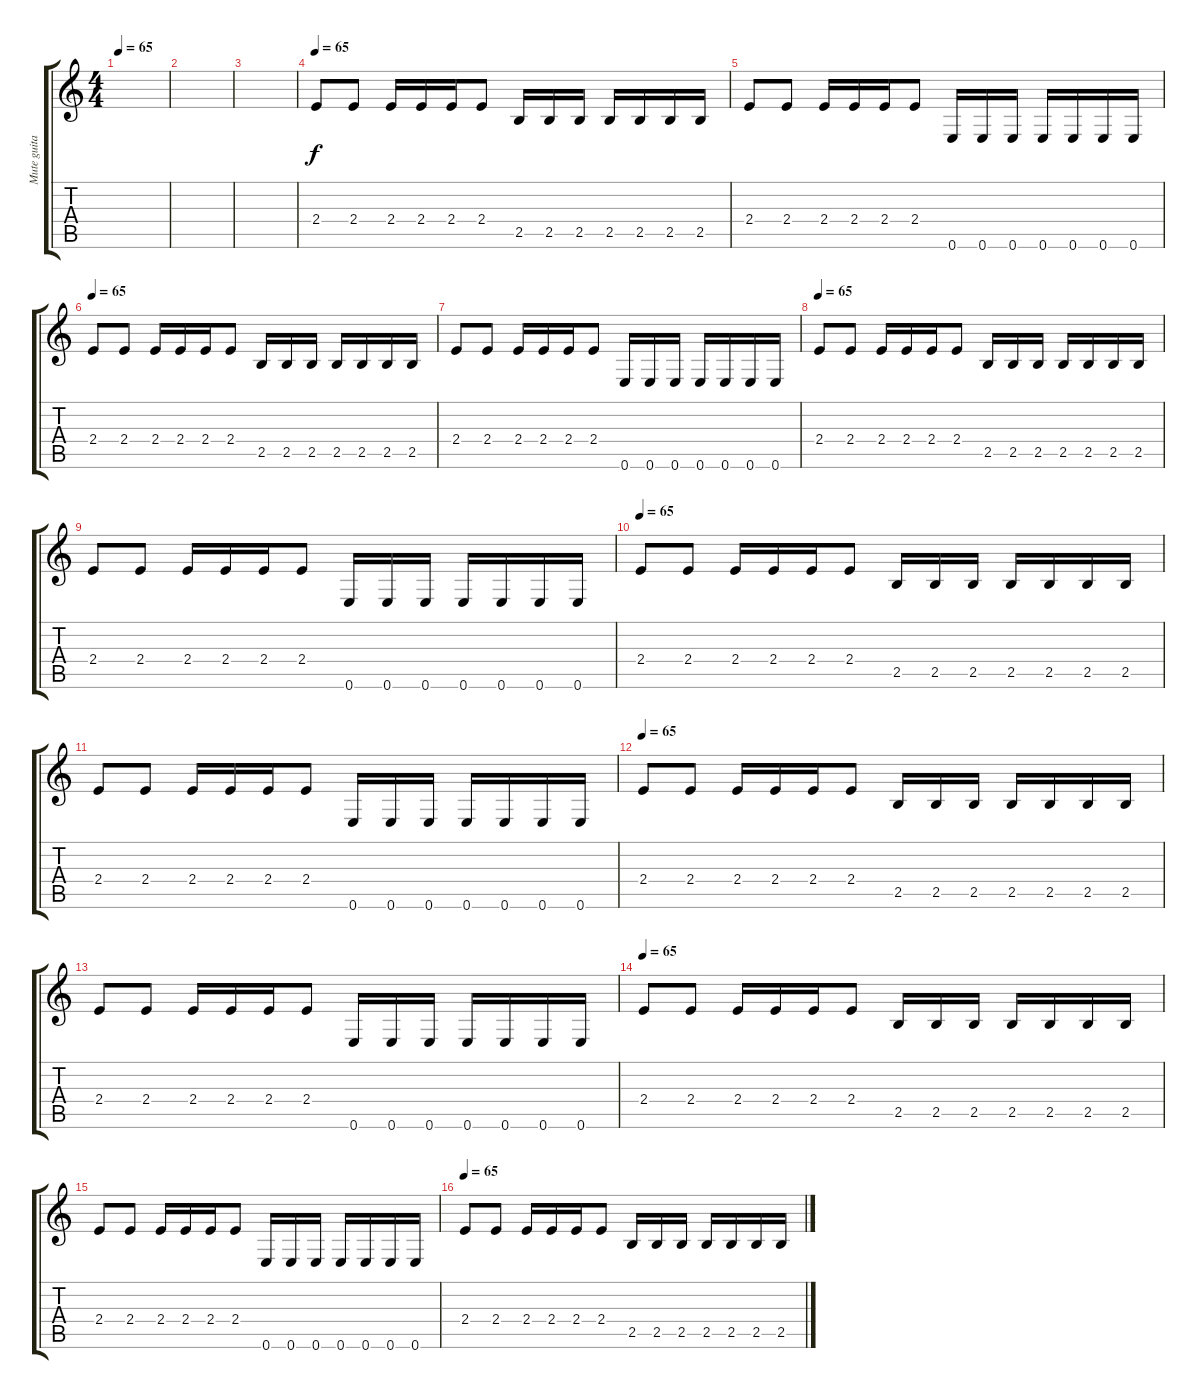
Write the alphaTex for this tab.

\track ("Mute guitar" "Mute guita") {instrument electricguitarmuted}
\staff {score tabs}
\tuning (E4 B3 G3 D3 A2 E2) {hide}
\ts (4 4)
\tempo 65
\clef g2
\ks c
|
|
|
\tempo 65
2.4.8 2.4.8 2.4.16 2.4.16 2.4.16 2.4.8 2.5.16 2.5.16 2.5.16 2.5.16 2.5.16 2.5.16 2.5.16 |
2.4.8 2.4.8 2.4.16 2.4.16 2.4.16 2.4.8 0.6.16 0.6.16 0.6.16 0.6.16 0.6.16 0.6.16 0.6.16 |
\tempo 65
2.4.8 2.4.8 2.4.16 2.4.16 2.4.16 2.4.8 2.5.16 2.5.16 2.5.16 2.5.16 2.5.16 2.5.16 2.5.16 |
2.4.8 2.4.8 2.4.16 2.4.16 2.4.16 2.4.8 0.6.16 0.6.16 0.6.16 0.6.16 0.6.16 0.6.16 0.6.16 |
\tempo 65
2.4.8 2.4.8 2.4.16 2.4.16 2.4.16 2.4.8 2.5.16 2.5.16 2.5.16 2.5.16 2.5.16 2.5.16 2.5.16 |
2.4.8 2.4.8 2.4.16 2.4.16 2.4.16 2.4.8 0.6.16 0.6.16 0.6.16 0.6.16 0.6.16 0.6.16 0.6.16 |
\tempo 65
2.4.8 2.4.8 2.4.16 2.4.16 2.4.16 2.4.8 2.5.16 2.5.16 2.5.16 2.5.16 2.5.16 2.5.16 2.5.16 |
2.4.8 2.4.8 2.4.16 2.4.16 2.4.16 2.4.8 0.6.16 0.6.16 0.6.16 0.6.16 0.6.16 0.6.16 0.6.16 |
\tempo 65
2.4.8 2.4.8 2.4.16 2.4.16 2.4.16 2.4.8 2.5.16 2.5.16 2.5.16 2.5.16 2.5.16 2.5.16 2.5.16 |
2.4.8 2.4.8 2.4.16 2.4.16 2.4.16 2.4.8 0.6.16 0.6.16 0.6.16 0.6.16 0.6.16 0.6.16 0.6.16 |
\tempo 65
2.4.8 2.4.8 2.4.16 2.4.16 2.4.16 2.4.8 2.5.16 2.5.16 2.5.16 2.5.16 2.5.16 2.5.16 2.5.16 |
2.4.8 2.4.8 2.4.16 2.4.16 2.4.16 2.4.8 0.6.16 0.6.16 0.6.16 0.6.16 0.6.16 0.6.16 0.6.16 |
\tempo 65
2.4.8 2.4.8 2.4.16 2.4.16 2.4.16 2.4.8 2.5.16 2.5.16 2.5.16 2.5.16 2.5.16 2.5.16 2.5.16
